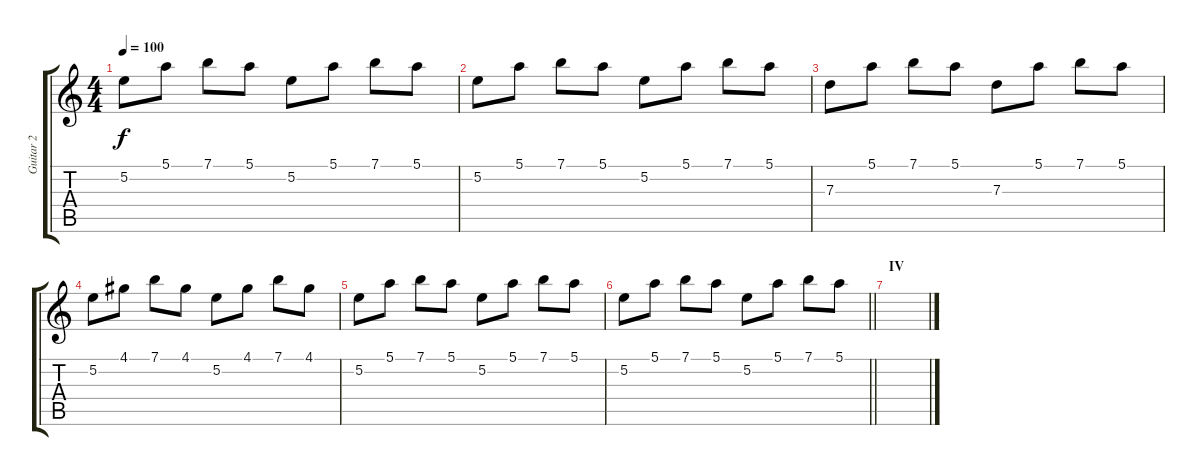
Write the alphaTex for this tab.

\track ("Guitar 2" "Guitar 2") {instrument electricguitarclean}
\staff {score tabs}
\tuning (E4 B3 G3 D3 A2 E2) {hide}
\ts (4 4)
\tempo 100
\clef g2
\ks c
5.2.8{dy f} 5.1.8 7.1.8 5.1.8 5.2.8 5.1.8 7.1.8 5.1.8 |
5.2.8 5.1.8 7.1.8 5.1.8 5.2.8 5.1.8 7.1.8 5.1.8 |
7.3.8 5.1.8 7.1.8 5.1.8 7.3.8 5.1.8 7.1.8 5.1.8 |
5.2.8 4.1.8 7.1.8 4.1.8 5.2.8 4.1.8 7.1.8 4.1.8 |
5.2.8 5.1.8 7.1.8 5.1.8 5.2.8 5.1.8 7.1.8 5.1.8 |
\barLineRight lightlight
5.2.8 5.1.8 7.1.8 5.1.8 5.2.8 5.1.8 7.1.8 5.1.8 |
\section ("" "IV")
